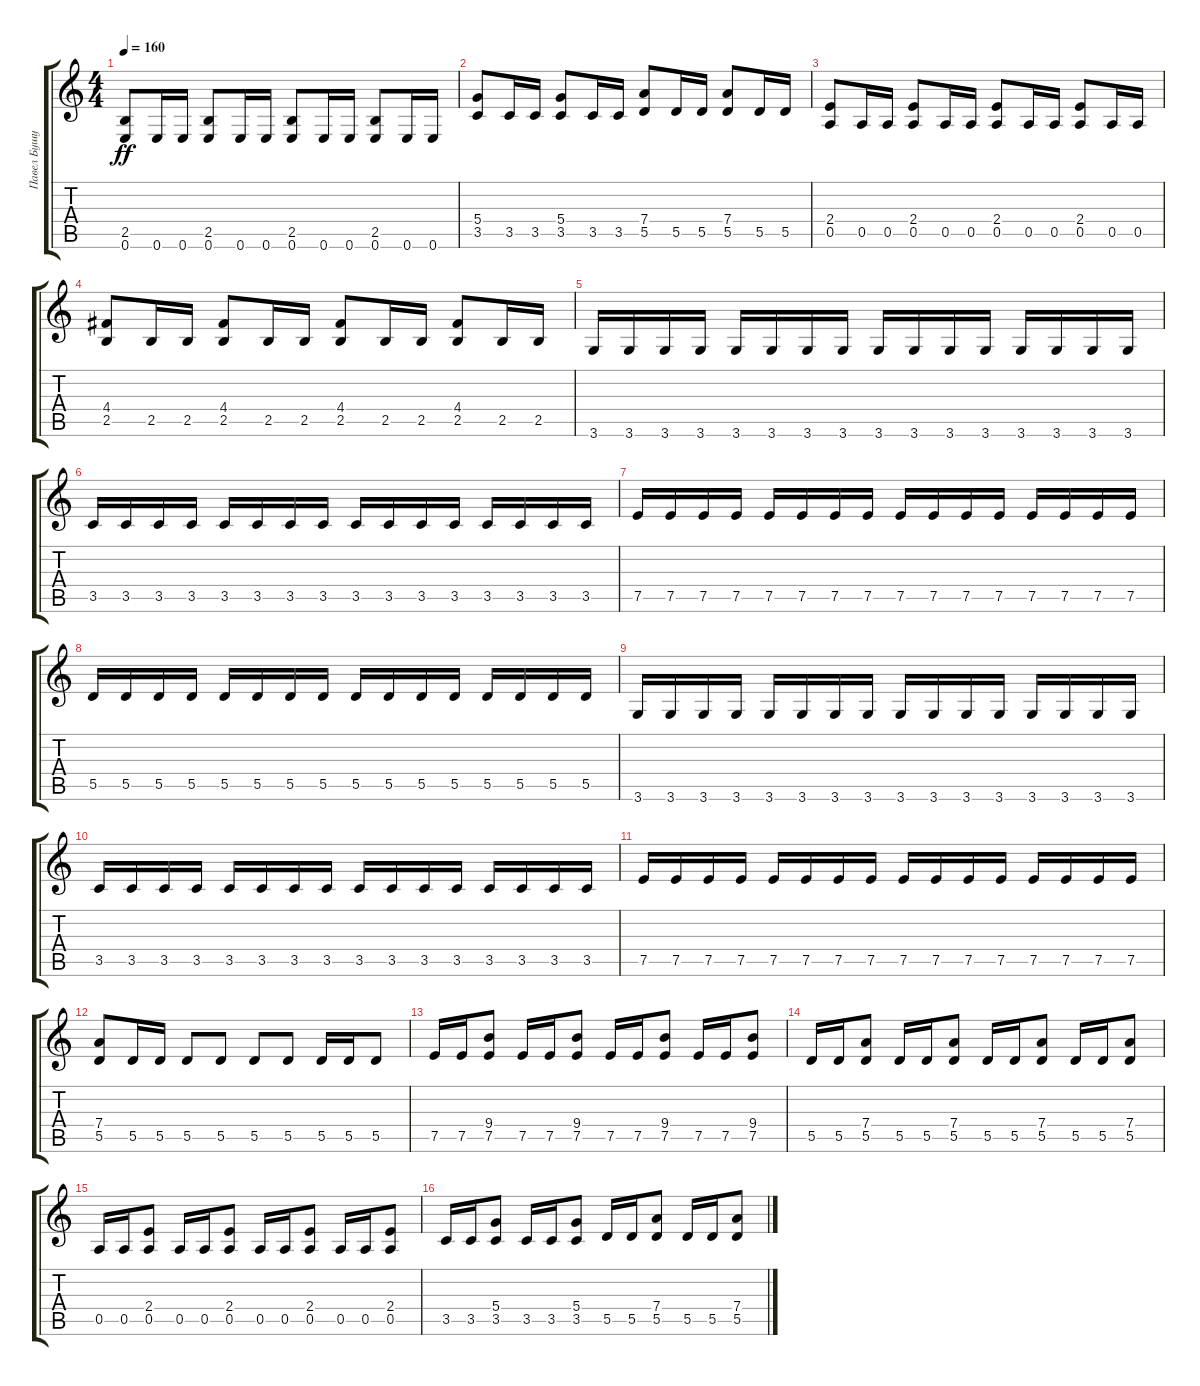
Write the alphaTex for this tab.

\track ("Павел Бушуев" "Павел Бушу") {instrument distortionguitar}
\staff {score tabs}
\tuning (E4 B3 G3 D3 A2 E2) {hide}
\ts (4 4)
\tempo 160
\clef g2
\ks c
(2.5 0.6).8{dy ff} 0.6.16 0.6.16 (2.5 0.6).8 0.6.16 0.6.16 (2.5 0.6).8 0.6.16 0.6.16 (2.5 0.6).8 0.6.16 0.6.16 |
(5.4 3.5).8 3.5.16 3.5.16 (5.4 3.5).8 3.5.16 3.5.16 (7.4 5.5).8 5.5.16 5.5.16 (7.4 5.5).8 5.5.16 5.5.16 |
(2.4 0.5).8 0.5.16 0.5.16 (2.4 0.5).8 0.5.16 0.5.16 (2.4 0.5).8 0.5.16 0.5.16 (2.4 0.5).8 0.5.16 0.5.16 |
(4.4 2.5).8 2.5.16 2.5.16 (4.4 2.5).8 2.5.16 2.5.16 (4.4 2.5).8 2.5.16 2.5.16 (4.4 2.5).8 2.5.16 2.5.16 |
3.6.16 3.6.16 3.6.16 3.6.16 3.6.16 3.6.16 3.6.16 3.6.16 3.6.16 3.6.16 3.6.16 3.6.16 3.6.16 3.6.16 3.6.16 3.6.16 |
3.5.16 3.5.16 3.5.16 3.5.16 3.5.16 3.5.16 3.5.16 3.5.16 3.5.16 3.5.16 3.5.16 3.5.16 3.5.16 3.5.16 3.5.16 3.5.16 |
7.5.16 7.5.16 7.5.16 7.5.16 7.5.16 7.5.16 7.5.16 7.5.16 7.5.16 7.5.16 7.5.16 7.5.16 7.5.16 7.5.16 7.5.16 7.5.16 |
5.5.16 5.5.16 5.5.16 5.5.16 5.5.16 5.5.16 5.5.16 5.5.16 5.5.16 5.5.16 5.5.16 5.5.16 5.5.16 5.5.16 5.5.16 5.5.16 |
3.6.16 3.6.16 3.6.16 3.6.16 3.6.16 3.6.16 3.6.16 3.6.16 3.6.16 3.6.16 3.6.16 3.6.16 3.6.16 3.6.16 3.6.16 3.6.16 |
3.5.16 3.5.16 3.5.16 3.5.16 3.5.16 3.5.16 3.5.16 3.5.16 3.5.16 3.5.16 3.5.16 3.5.16 3.5.16 3.5.16 3.5.16 3.5.16 |
7.5.16 7.5.16 7.5.16 7.5.16 7.5.16 7.5.16 7.5.16 7.5.16 7.5.16 7.5.16 7.5.16 7.5.16 7.5.16 7.5.16 7.5.16 7.5.16 |
(7.4 5.5).8 5.5.16 5.5.16 5.5.8 5.5.8 5.5.8 5.5.8 5.5.16 5.5.16 5.5.8 |
7.5.16 7.5.16 (9.4 7.5).8 7.5.16 7.5.16 (9.4 7.5).8 7.5.16 7.5.16 (9.4 7.5).8 7.5.16 7.5.16 (9.4 7.5).8 |
5.5.16 5.5.16 (7.4 5.5).8 5.5.16 5.5.16 (7.4 5.5).8 5.5.16 5.5.16 (7.4 5.5).8 5.5.16 5.5.16 (7.4 5.5).8 |
0.5.16 0.5.16 (2.4 0.5).8 0.5.16 0.5.16 (2.4 0.5).8 0.5.16 0.5.16 (2.4 0.5).8 0.5.16 0.5.16 (2.4 0.5).8 |
3.5.16 3.5.16 (5.4 3.5).8 3.5.16 3.5.16 (5.4 3.5).8 5.5.16 5.5.16 (7.4 5.5).8 5.5.16 5.5.16 (7.4 5.5).8
